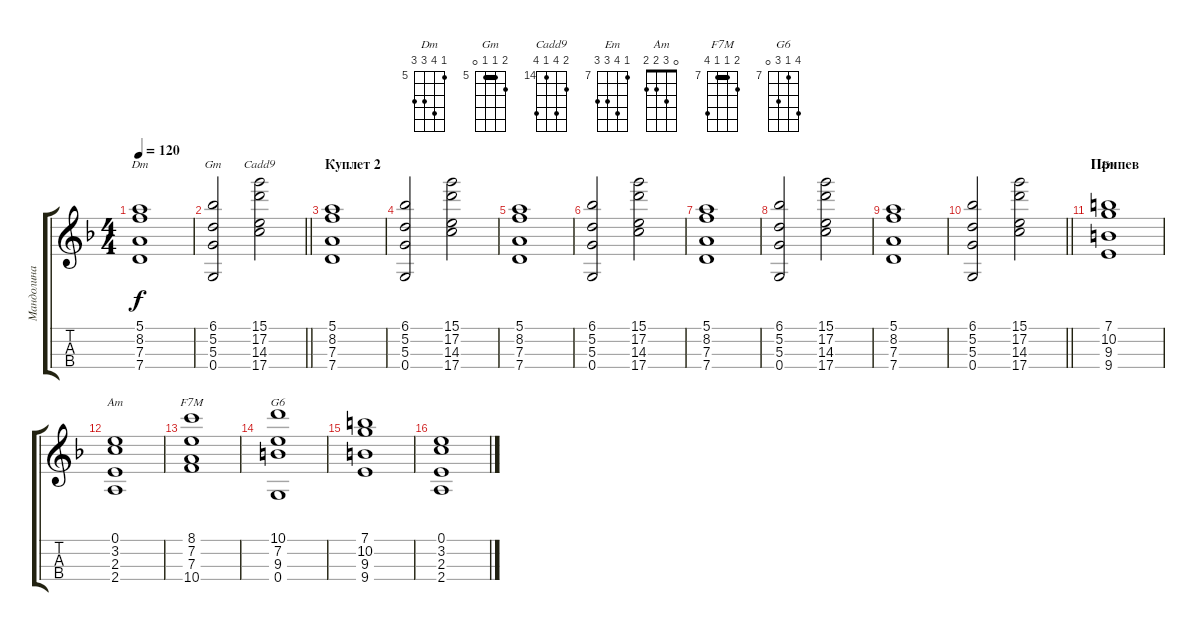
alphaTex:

\track ("Мандолина" "Мандолина") {instrument electricguitarclean}
\staff {score tabs}
\tuning (E4 A3 D3 G2) {hide}
\chord ("Dm" 5 8 7 7) {firstfret 5}
\chord ("Gm" 6 5 5 0) {firstfret 5 barre 5}
\chord ("Cadd9" 15 17 14 17) {firstfret 14}
\chord ("Em" 7 10 9 9) {firstfret 7}
\chord ("Am" 0 3 2 2)
\chord ("F7M" 8 7 7 10) {firstfret 7 barre 7}
\chord ("G6" 10 7 9 0) {firstfret 7}
\ts (4 4)
\tempo 120
\clef g2
\ks f
(5.1 8.2 7.3 7.4).1{ch "Dm" dy f} |
\barLineRight lightlight
(6.1 5.2 5.3 0.4).2{ch "Gm"} (15.1 17.2 14.3 17.4).2{ch "Cadd9"} |
\section ("" "Куплет 2")
(5.1 8.2 7.3 7.4).1 |
(6.1 5.2 5.3 0.4).2 (15.1 17.2 14.3 17.4).2 |
(5.1 8.2 7.3 7.4).1 |
(6.1 5.2 5.3 0.4).2 (15.1 17.2 14.3 17.4).2 |
(5.1 8.2 7.3 7.4).1 |
(6.1 5.2 5.3 0.4).2 (15.1 17.2 14.3 17.4).2 |
(5.1 8.2 7.3 7.4).1 |
\barLineRight lightlight
(6.1 5.2 5.3 0.4).2 (15.1 17.2 14.3 17.4).2 |
\section ("" "Припев")
(7.1 10.2 9.3 9.4).1{ch "Em"} |
(0.1 3.2 2.3 2.4).1{ch "Am"} |
(8.1 7.2 7.3 10.4).1{ch "F7M"} |
(10.1 7.2 9.3 0.4).1{ch "G6"} |
(7.1 10.2 9.3 9.4).1 |
(0.1 3.2 2.3 2.4).1
